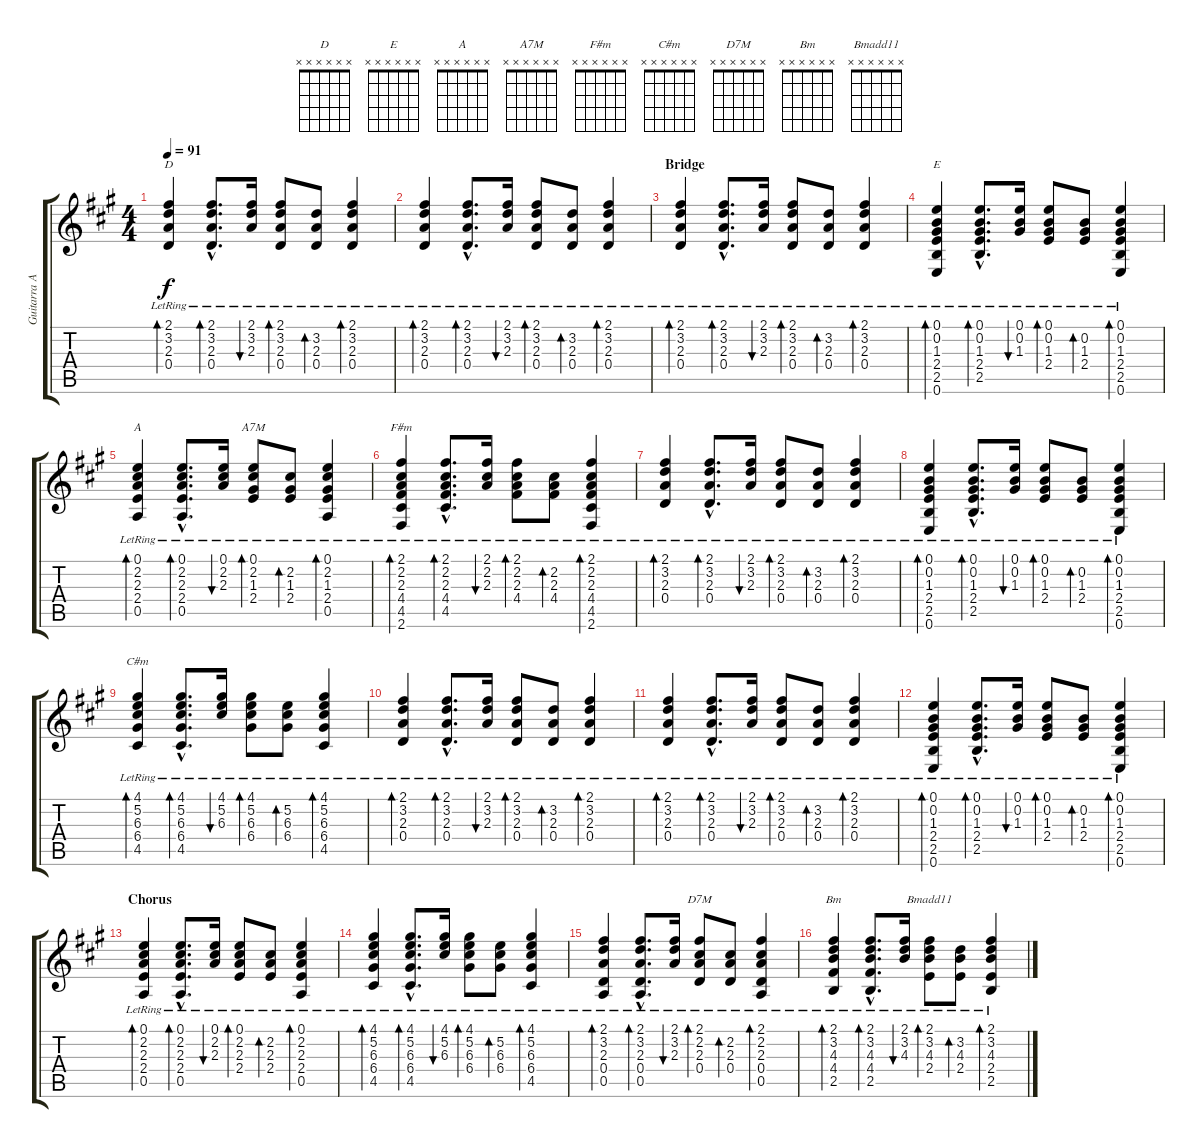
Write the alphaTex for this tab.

\track ("Guitarra Acústica" "Guitarra A") {instrument acousticguitarsteel}
\staff {score tabs}
\tuning (E4 B3 G3 D3 A2 E2) {hide}
\chord ("D" x x x x x x)
\chord ("E" x x x x x x)
\chord ("A" x x x x x x)
\chord ("A7M" x x x x x x)
\chord ("F#m" x x x x x x)
\chord ("C#m" x x x x x x)
\chord ("D7M" x x x x x x)
\chord ("Bm" x x x x x x)
\chord ("Bmadd11" x x x x x x)
\ts (4 4)
\tempo 91
\clef g2
\ks a
(2.1{lr} 3.2{lr} 2.3{lr} 0.4{lr}).4{bd 60 ch "D" dy f} (2.1{hac lr} 3.2{hac lr} 2.3{hac lr} 0.4{hac lr}).8{d bd 60} (2.1{lr} 3.2{lr} 2.3{lr}).16{bu 60} (2.1{lr} 3.2{lr} 2.3{lr} 0.4{lr}).8{bd 60} (3.2{lr} 2.3{lr} 0.4{lr}).8{bd 60} (2.1{lr} 3.2{lr} 2.3{lr} 0.4{lr}).4{bd 60} |
(2.1{lr} 3.2{lr} 2.3{lr} 0.4{lr}).4{bd 60} (2.1{hac lr} 3.2{hac lr} 2.3{hac lr} 0.4{hac lr}).8{d bd 60} (2.1{lr} 3.2{lr} 2.3{lr}).16{bu 60} (2.1{lr} 3.2{lr} 2.3{lr} 0.4{lr}).8{bd 60} (3.2{lr} 2.3{lr} 0.4{lr}).8{bd 60} (2.1{lr} 3.2{lr} 2.3{lr} 0.4{lr}).4{bd 60} |
\section ("" "Bridge")
(2.1{lr} 3.2{lr} 2.3{lr} 0.4{lr}).4{bd 60} (2.1{hac lr} 3.2{hac lr} 2.3{hac lr} 0.4{hac lr}).8{d bd 60} (2.1{lr} 3.2{lr} 2.3{lr}).16{bu 60} (2.1{lr} 3.2{lr} 2.3{lr} 0.4{lr}).8{bd 60} (3.2{lr} 2.3{lr} 0.4{lr}).8{bd 60} (2.1{lr} 3.2{lr} 2.3{lr} 0.4{lr}).4{bd 60} |
(0.1{lr} 0.2{lr} 1.3{lr} 2.4{lr} 2.5{lr} 0.6{lr}).4{bd 60 ch "E"} (0.1{hac lr} 0.2{hac lr} 1.3{hac lr} 2.4{hac lr} 2.5{hac lr}).8{d bd 60} (0.1{lr} 0.2{lr} 1.3{lr}).16{bu 60} (0.1{lr} 0.2{lr} 1.3{lr} 2.4{lr}).8{bd 60} (0.2{lr} 1.3{lr} 2.4{lr}).8{bd 60} (0.1{lr} 0.2{lr} 1.3{lr} 2.4{lr} 2.5{lr} 0.6{lr}).4{bd 60} |
(0.1{lr} 2.2{lr} 2.3{lr} 2.4{lr} 0.5{lr}).4{bd 60 ch "A"} (0.1{hac lr} 2.2{hac lr} 2.3{hac lr} 2.4{hac lr} 0.5{hac lr}).8{d bd 60} (0.1{lr} 2.2{lr} 2.3{lr}).16{bu 60} (0.1{lr} 2.2{lr} 1.3{lr} 2.4{lr}).8{bd 60 ch "A7M"} (2.2{lr} 1.3{lr} 2.4{lr}).8{bd 60} (0.1{lr} 2.2{lr} 1.3{lr} 2.4{lr} 0.5{lr}).4{bd 60} |
(2.1{lr} 2.2{lr} 2.3{lr} 4.4{lr} 4.5{lr} 2.6{lr}).4{bd 60 ch "F#m"} (2.1{hac lr} 2.2{hac lr} 2.3{hac lr} 4.4{hac lr} 4.5{hac lr}).8{d bd 60} (2.1{lr} 2.2{lr} 2.3{lr}).16{bu 60} (2.1{lr} 2.2{lr} 2.3{lr} 4.4{lr}).8{bd 60} (2.2{lr} 2.3{lr} 4.4{lr}).8{bd 60} (2.1{lr} 2.2{lr} 2.3{lr} 4.4{lr} 4.5{lr} 2.6{lr}).4{bd 60} |
(2.1{lr} 3.2{lr} 2.3{lr} 0.4{lr}).4{bd 60} (2.1{hac lr} 3.2{hac lr} 2.3{hac lr} 0.4{hac lr}).8{d bd 60} (2.1{lr} 3.2{lr} 2.3{lr}).16{bu 60} (2.1{lr} 3.2{lr} 2.3{lr} 0.4{lr}).8{bd 60} (3.2{lr} 2.3{lr} 0.4{lr}).8{bd 60} (2.1{lr} 3.2{lr} 2.3{lr} 0.4{lr}).4{bd 60} |
(0.1{lr} 0.2{lr} 1.3{lr} 2.4{lr} 2.5{lr} 0.6{lr}).4{bd 60} (0.1{hac lr} 0.2{hac lr} 1.3{hac lr} 2.4{hac lr} 2.5{hac lr}).8{d bd 60} (0.1{lr} 0.2{lr} 1.3{lr}).16{bu 60} (0.1{lr} 0.2{lr} 1.3{lr} 2.4{lr}).8{bd 60} (0.2{lr} 1.3{lr} 2.4{lr}).8{bd 60} (0.1{lr} 0.2{lr} 1.3{lr} 2.4{lr} 2.5{lr} 0.6{lr}).4{bd 60} |
(4.1{lr} 5.2{lr} 6.3{lr} 6.4{lr} 4.5{lr}).4{bd 60 ch "C#m"} (4.1{hac lr} 5.2{hac lr} 6.3{hac lr} 6.4{hac lr} 4.5{hac lr}).8{d bd 60} (4.1{lr} 5.2{lr} 6.3{lr}).16{bu 60} (4.1{lr} 5.2{lr} 6.3{lr} 6.4{lr}).8{bd 60} (5.2{lr} 6.3{lr} 6.4{lr}).8{bd 60} (4.1{lr} 5.2{lr} 6.3{lr} 6.4{lr} 4.5{lr}).4{bd 60} |
(2.1{lr} 3.2{lr} 2.3{lr} 0.4{lr}).4{bd 60} (2.1{hac lr} 3.2{hac lr} 2.3{hac lr} 0.4{hac lr}).8{d bd 60} (2.1{lr} 3.2{lr} 2.3{lr}).16{bu 60} (2.1{lr} 3.2{lr} 2.3{lr} 0.4{lr}).8{bd 60} (3.2{lr} 2.3{lr} 0.4{lr}).8{bd 60} (2.1{lr} 3.2{lr} 2.3{lr} 0.4{lr}).4{bd 60} |
(2.1{lr} 3.2{lr} 2.3{lr} 0.4{lr}).4{bd 60} (2.1{hac lr} 3.2{hac lr} 2.3{hac lr} 0.4{hac lr}).8{d bd 60} (2.1{lr} 3.2{lr} 2.3{lr}).16{bu 60} (2.1{lr} 3.2{lr} 2.3{lr} 0.4{lr}).8{bd 60} (3.2{lr} 2.3{lr} 0.4{lr}).8{bd 60} (2.1{lr} 3.2{lr} 2.3{lr} 0.4{lr}).4{bd 60} |
(0.1{lr} 0.2{lr} 1.3{lr} 2.4{lr} 2.5{lr} 0.6{lr}).4{bd 60} (0.1{hac lr} 0.2{hac lr} 1.3{hac lr} 2.4{hac lr} 2.5{hac lr}).8{d bd 60} (0.1{lr} 0.2{lr} 1.3{lr}).16{bu 60} (0.1{lr} 0.2{lr} 1.3{lr} 2.4{lr}).8{bd 60} (0.2{lr} 1.3{lr} 2.4{lr}).8{bd 60} (0.1{lr} 0.2{lr} 1.3{lr} 2.4{lr} 2.5{lr} 0.6{lr}).4{bd 60} |
\section ("" "Chorus")
(0.1{lr} 2.2{lr} 2.3{lr} 2.4{lr} 0.5{lr}).4{bd 60} (0.1{hac lr} 2.2{hac lr} 2.3{hac lr} 2.4{hac lr} 0.5{hac lr}).8{d bd 60} (0.1{lr} 2.2{lr} 2.3{lr}).16{bu 60} (0.1{lr} 2.2{lr} 2.3{lr} 2.4{lr}).8{bd 60} (2.2{lr} 2.3{lr} 2.4{lr}).8{bd 60} (0.1{lr} 2.2{lr} 2.3{lr} 2.4{lr} 0.5{lr}).4{bd 60} |
(4.1{lr} 5.2{lr} 6.3{lr} 6.4{lr} 4.5{lr}).4{bd 60} (4.1{hac lr} 5.2{hac lr} 6.3{hac lr} 6.4{hac lr} 4.5{hac lr}).8{d bd 60} (4.1{lr} 5.2{lr} 6.3{lr}).16{bu 60} (4.1{lr} 5.2{lr} 6.3{lr} 6.4{lr}).8{bd 60} (5.2{lr} 6.3{lr} 6.4{lr}).8{bd 60} (4.1{lr} 5.2{lr} 6.3{lr} 6.4{lr} 4.5{lr}).4{bd 60} |
(2.1{lr} 3.2{lr} 2.3{lr} 0.4{lr} 0.5{lr}).4{bd 60} (2.1{hac lr} 3.2{hac lr} 2.3{hac lr} 0.4{hac lr} 0.5{hac lr}).8{d bd 60} (2.1{lr} 3.2{lr} 2.3{lr}).16{bu 60} (2.1{lr} 2.2{lr} 2.3{lr} 0.4{lr}).8{bd 60 ch "D7M"} (2.2{lr} 2.3{lr} 0.4{lr}).8{bd 60} (2.1{lr} 2.2{lr} 2.3{lr} 0.4{lr} 0.5{lr}).4{bd 60} |
(2.1{lr} 3.2{lr} 4.3{lr} 4.4{lr} 2.5{lr}).4{bd 60 ch "Bm"} (2.1{hac lr} 3.2{hac lr} 4.3{hac lr} 4.4{hac lr} 2.5{hac lr}).8{d bd 60} (2.1{lr} 3.2{lr} 4.3{lr}).16{bu 60} (2.1{lr} 3.2{lr} 4.3{lr} 2.4{lr}).8{bd 60 ch "Bmadd11"} (3.2{lr} 4.3{lr} 2.4{lr}).8{bd 60} (2.1{lr} 3.2{lr} 4.3{lr} 2.4{lr} 2.5{lr}).4{bd 60}
